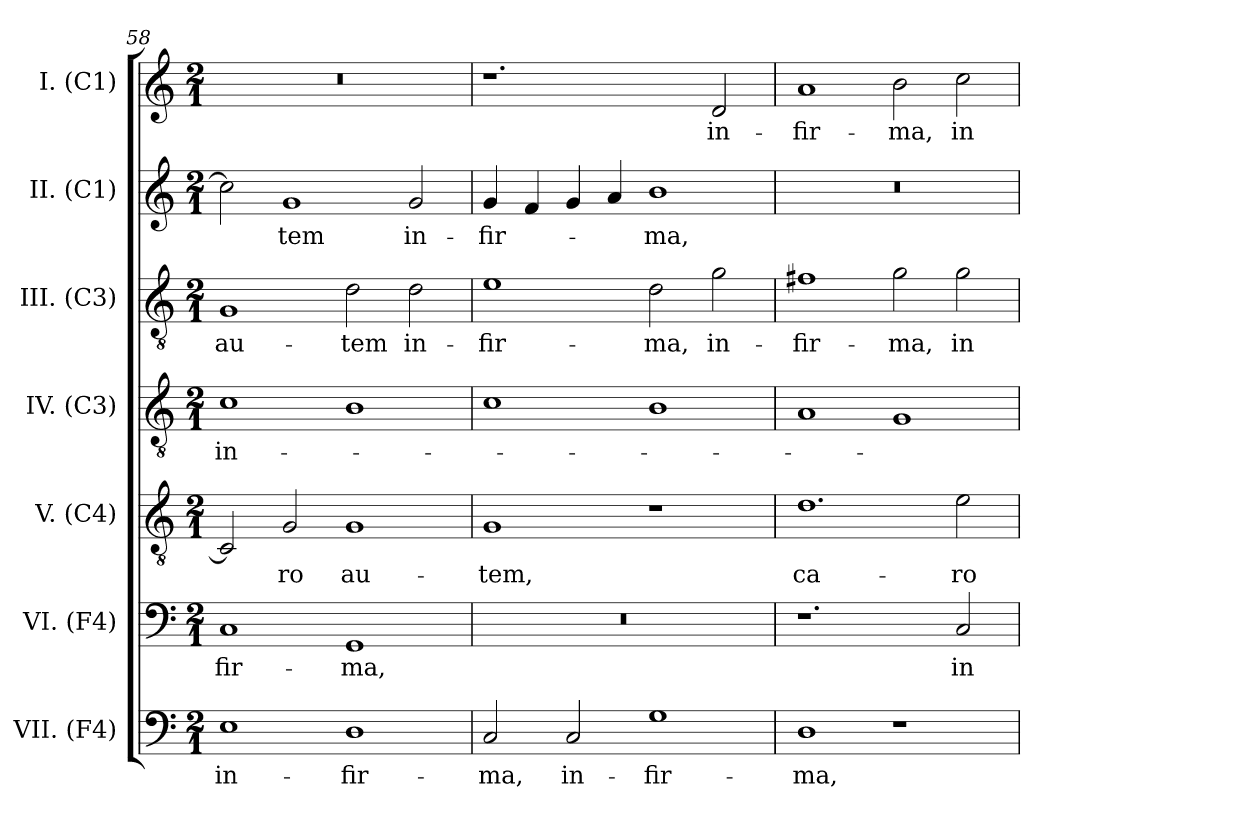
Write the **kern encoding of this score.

**kern	**text	**kern	**text	**kern	**text	**kern	**text	**kern	**text	**kern	**text	**kern	**text
*part7	*part7	*part6	*part6	*part5	*part5	*part4	*part4	*part3	*part3	*part2	*part2	*part1	*part1
*staff7	*staff7	*staff6	*staff6	*staff5	*staff5	*staff4	*staff4	*staff3	*staff3	*staff2	*staff2	*staff1	*staff1
*I"VII. (F4)	*	*I"VI. (F4)	*	*I"V. (C4)	*	*I"IV. (C3)	*	*I"III. (C3)	*	*I"II. (C1)	*	*I"I. (C1)	*
*I'VII.	*	*I'VI.	*	*I'V.	*	*I'IV.	*	*I'III.	*	*I'II.	*	*I'I.	*
*clefF4	*	*clefF4	*	*clefGv2	*	*clefGv2	*	*clefGv2	*	*clefG2	*	*clefG2	*
*	*	*	*	*ITrd7c12	*	*	*	*	*	*	*	*	*
*k[]	*	*k[]	*	*k[]	*	*k[]	*	*k[]	*	*k[]	*	*k[]	*
*C:	*	*C:	*	*C:	*	*C:	*	*C:	*	*C:	*	*C:	*
*M2/1	*	*M2/1	*	*M2/1	*	*M2/1	*	*M2/1	*	*M2/1	*	*M2/1	*
=58	=58	=58	=58	=58	=58	=58	=58	=58	=58	=58	=58	=58	=58
!	!LO:LY:b:color=#000000	!	!	!	!	!	!	!	!	!	!	!	!
!	!	!	!LO:LY:b:color=#000000	!	!	!	!	!	!	!	!	!	!
!	!	!	!	!	!	!	!LO:LY:b:color=#000000	!	!	!	!	!	!
!	!	!	!	!	!	!	!	!	!LO:LY:b:color=#000000	!	!	!LO:N:vis=1	!
1Ei	in-	1Ci	-fir-	2CCi/]	.	1ci	in-	1Gi	au-	2cci\]	.	0r	.
!	!	!	!	!	!LO:LY:b:color=#000000	!	!	!	!	!	!	!	!
!	!	!	!	!	!	!	!	!	!	!	!LO:LY:b:color=#000000	!	!
.	.	.	.	2GGi/	-ro	.	.	.	.	1gi	-tem	.	.
!	!LO:LY:b:color=#000000	!	!	!	!	!	!	!	!	!	!	!	!
!	!	!	!LO:LY:b:color=#000000	!	!	!	!	!	!	!	!	!	!
!	!	!	!	!	!LO:LY:b:color=#000000	!	!	!	!	!	!	!	!
!	!	!	!	!	!	!	!	!	!LO:LY:b:color=#000000	!	!	!	!
1Di	-fir-	1GGi	-ma,	1GGi	au-	1Bi	.	2di\	-tem	.	.	.	.
!	!	!	!	!	!	!	!	!	!LO:LY:b:color=#000000	!	!	!	!
!	!	!	!	!	!	!	!	!	!	!	!LO:LY:b:color=#000000	!	!
.	.	.	.	.	.	.	.	2di\	in-	2gi/	in-	.	.
=59	=59	=59	=59	=59	=59	=59	=59	=59	=59	=59	=59	=59	=59
!	!LO:LY:b:color=#000000	!LO:N:vis=1	!	!	!	!	!	!	!	!	!	!	!
!	!	!	!	!	!LO:LY:b:color=#000000	!	!	!	!	!	!	!	!
!	!	!	!	!	!	!	!	!	!LO:LY:b:color=#000000	!	!	!	!
!	!	!	!	!	!	!	!	!	!	!	!LO:LY:b:color=#000000	!	!
2Ci/	-ma,	0r	.	1GGi	-tem,	1ci	.	1ei	-fir-	4gi/	-fir-	1.r	.
.	.	.	.	.	.	.	.	.	.	4fi/	.	.	.
!	!LO:LY:b:color=#000000	!	!	!	!	!	!	!	!	!	!	!	!
2Ci/	in-	.	.	.	.	.	.	.	.	4gi/	.	.	.
.	.	.	.	.	.	.	.	.	.	4ai/	.	.	.
!	!LO:LY:b:color=#000000	!	!	!	!	!	!	!	!	!	!	!	!
!	!	!	!	!	!	!	!	!	!LO:LY:b:color=#000000	!	!	!	!
!	!	!	!	!	!	!	!	!	!	!	!LO:LY:b:color=#000000	!	!
1Gi	-fir-	.	.	1r	.	1Bi	.	2di\	-ma,	1bi	-ma,	.	.
!	!	!	!	!	!	!	!	!	!LO:LY:b:color=#000000	!	!	!	!
!	!	!	!	!	!	!	!	!	!	!	!	!	!LO:LY:b:color=#000000
.	.	.	.	.	.	.	.	2gi\	in-	.	.	2di/	in-
=60	=60	=60	=60	=60	=60	=60	=60	=60	=60	=60	=60	=60	=60
!	!LO:LY:b:color=#000000	!	!	!	!	!	!	!	!	!	!	!	!
!	!	!	!	!	!LO:LY:b:color=#000000	!	!	!	!	!	!	!	!
!	!	!	!	!	!	!	!	!	!LO:LY:b:color=#000000	!LO:N:vis=1	!	!	!
!	!	!	!	!	!	!	!	!	!	!	!	!	!LO:LY:b:color=#000000
1Di	-ma,	1.r	.	1.Di	ca-	1Ai	.	1f#Xi	-fir-	0r	.	1ai	-fir-
!	!	!	!	!	!	!	!	!	!LO:LY:b:color=#000000	!	!	!	!
!	!	!	!	!	!	!	!	!	!	!	!	!	!LO:LY:b:color=#000000
1r	.	.	.	.	.	1Gi	.	2gi\	-ma,	.	.	2bi\	-ma,
!	!	!	!LO:LY:b:color=#000000	!	!	!	!	!	!	!	!	!	!
!	!	!	!	!	!LO:LY:b:color=#000000	!	!	!	!	!	!	!	!
!	!	!	!	!	!	!	!	!	!LO:LY:b:color=#000000	!	!	!	!
!	!	!	!	!	!	!	!	!	!	!	!	!	!LO:LY:b:color=#000000
.	.	2Ci/	in-	2Ei\	-ro	.	.	2gi\	in	.	.	2cci\	in-
=	=	=	=	=	=	=	=	=	=	=	=	=	=
*-	*-	*-	*-	*-	*-	*-	*-	*-	*-	*-	*-	*-	*-
